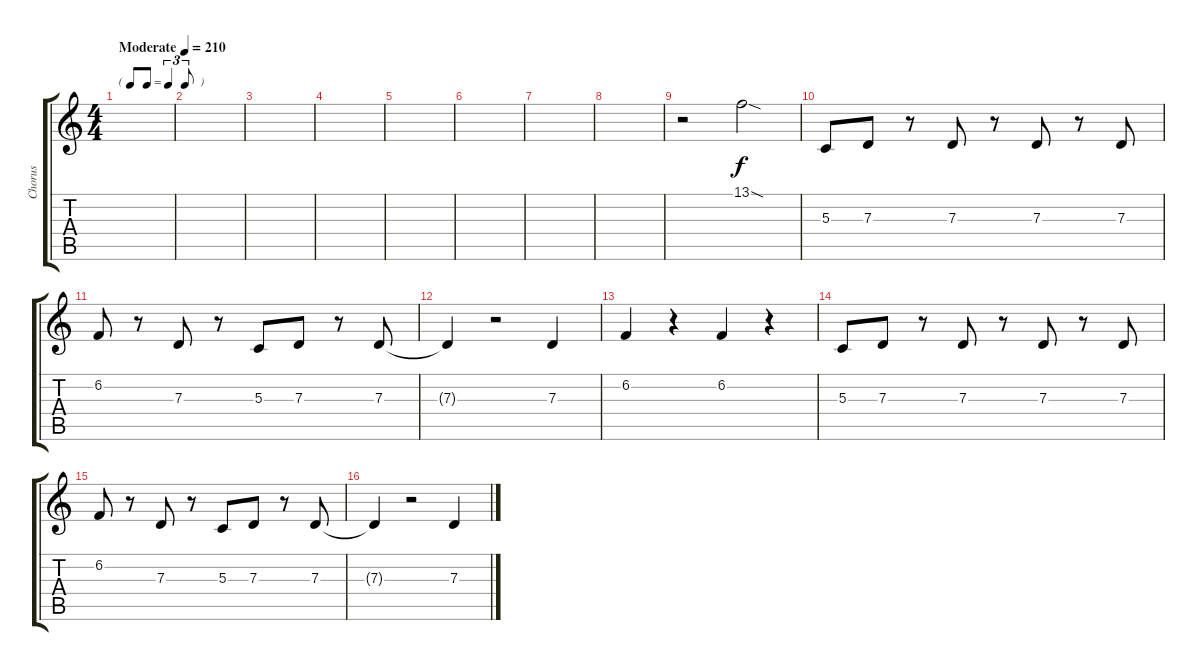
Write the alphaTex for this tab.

\track ("Chorus" "Chorus") {instrument violin}
\staff {score tabs}
\tuning (E4 B3 G3 D3 A2 E2) {hide}
\ts (4 4)
\tf triplet8th
\tempo (210 "Moderate")
\clef g2
\ks c
|
|
|
|
|
|
|
|
r.2 13.1{sod}.2 |
5.3.8 7.3.8 r.8 7.3.8 r.8 7.3.8 r.8 7.3.8 |
6.2.8 r.8 7.3.8 r.8 5.3.8 7.3.8 r.8 7.3.8 |
7.3{t}.4 r.2 7.3.4 |
6.2.4 r.4 6.2.4 r.4 |
5.3.8 7.3.8 r.8 7.3.8 r.8 7.3.8 r.8 7.3.8 |
6.2.8 r.8 7.3.8 r.8 5.3.8 7.3.8 r.8 7.3.8 |
7.3{t}.4 r.2 7.3.4
